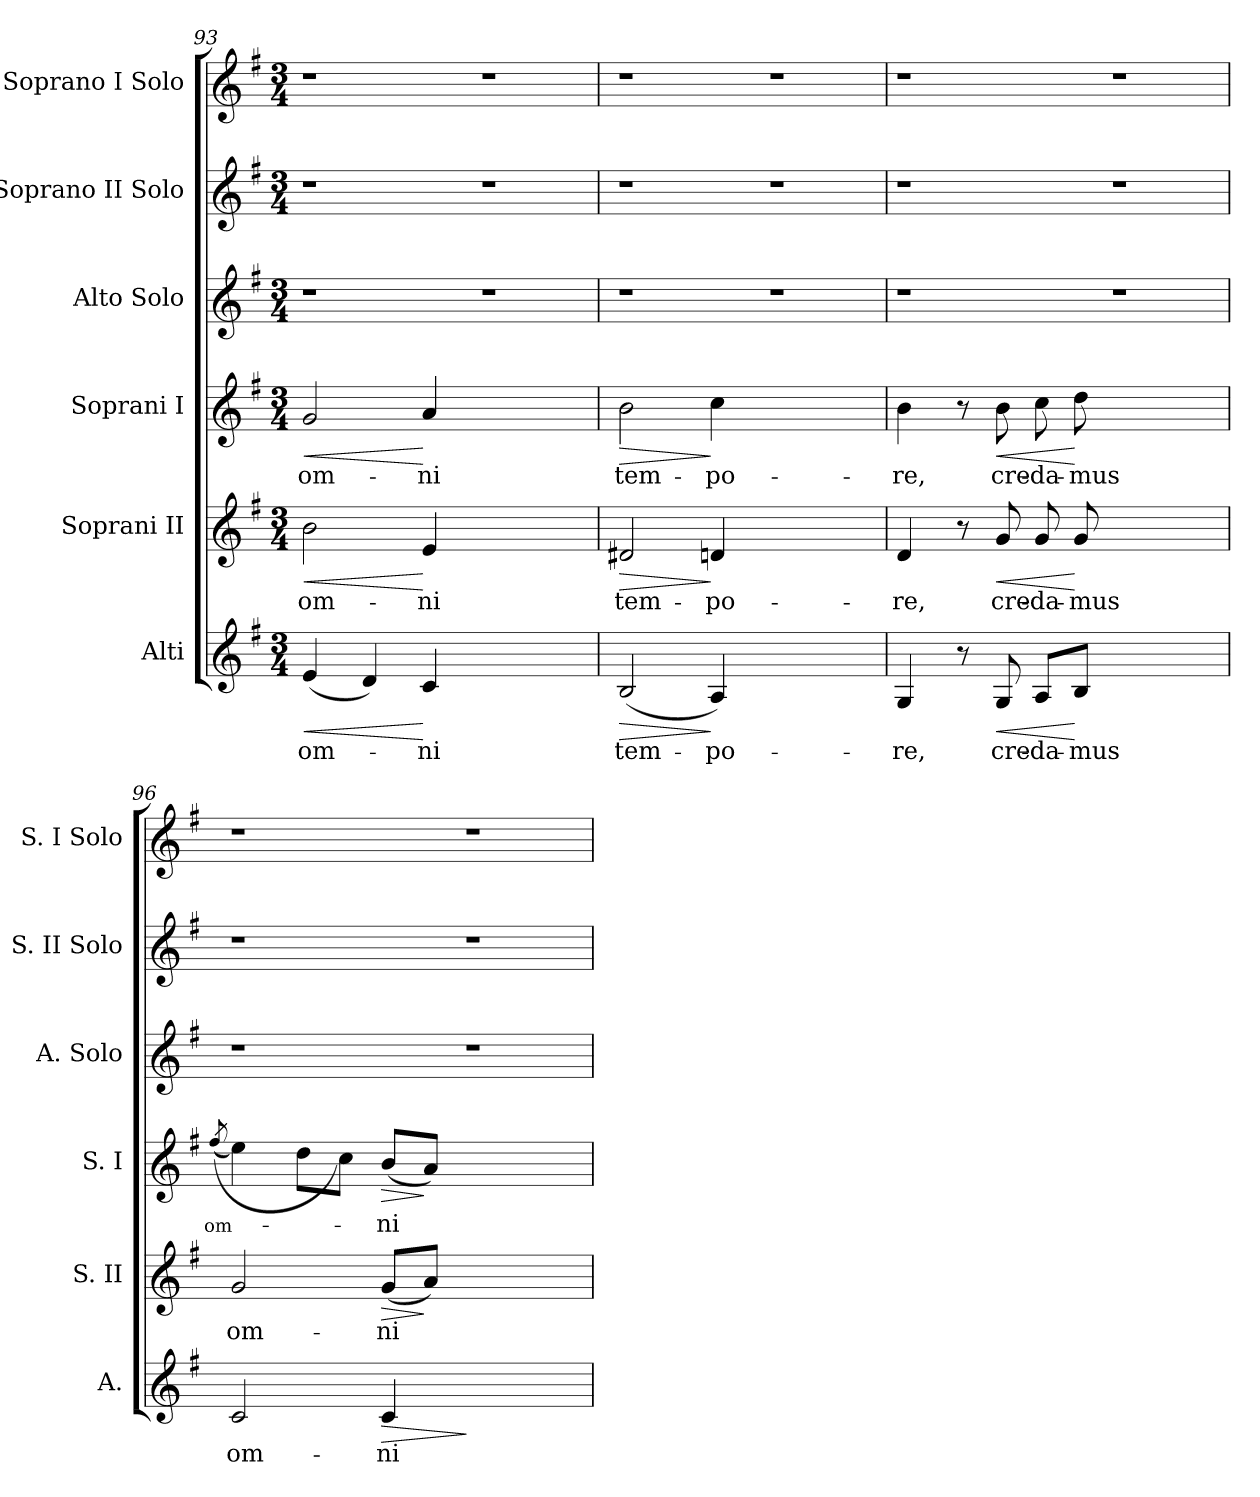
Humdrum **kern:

**kern	**text	**dynam	**kern	**text	**dynam	**kern	**text	**dynam	**kern	**kern	**kern
*part6	*part6	*part6	*part5	*part5	*part5	*part4	*part4	*part4	*part3	*part2	*part1
*staff6	*staff6	*staff6	*staff5	*staff5	*staff5	*staff4	*staff4	*staff4	*staff3	*staff2	*staff1
*I"Alti	*	*	*I"Soprani II	*	*	*I"Soprani I	*	*	*I"Alto Solo	*I"Soprano II Solo	*I"Soprano I Solo
*I'A.	*	*	*I'S. II	*	*	*I'S. I	*	*	*I'A. Solo	*I'S. II Solo	*I'S. I Solo
*clefG2	*	*	*clefG2	*	*	*clefG2	*	*	*clefG2	*clefG2	*clefG2
*k[f#]	*	*	*k[f#]	*	*	*k[f#]	*	*	*k[f#]	*k[f#]	*k[f#]
*G:	*	*	*G:	*	*	*G:	*	*	*G:	*G:	*G:
*M3/4	*	*	*M3/4	*	*	*M3/4	*	*	*M3/4	*M3/4	*M3/4
=93	=93	=93	=93	=93	=93	=93	=93	=93	=93	=93	=93
!	!LO:LY:b:color=#000000	!LO:HP:b	!	!	!	!	!	!	!	!	!
!	!	!	!	!LO:LY:b:color=#000000	!LO:HP:b	!	!	!	!	!	!
!	!	!	!	!	!	!	!LO:LY:b:color=#000000	!LO:HP:b	!LO:N:vis=1	!LO:N:vis=1	!LO:N:vis=1
(4ei/	om-	<	2bi\	om-	<	2gi/	om-	<	2.r	2.r	2.r
4di/)	.	.	.	.	.	.	.	.	.	.	.
!	!LO:LY:b:color=#000000	!	!	!	!	!	!	!	!	!	!
!	!	!	!	!LO:LY:b:color=#000000	!	!	!	!	!	!	!
!	!	!	!	!	!	!	!LO:LY:b:color=#000000	!	!	!	!
4ci/	-ni	[	4ei/	-ni	[	4ai/	-ni	[	.	.	.
!	!	!	!	!	!	!	!	!	!LO:N:vis=1	!LO:N:vis=1	!LO:N:vis=1
2.ryy	.	.	2.ryy	.	.	2.ryy	.	.	2.r	2.r	2.r
=94	=94	=94	=94	=94	=94	=94	=94	=94	=94	=94	=94
!	!LO:LY:b:color=#000000	!LO:HP:b	!	!	!	!	!	!	!	!	!
!	!	!	!	!LO:LY:b:color=#000000	!LO:HP:b	!	!	!	!	!	!
!	!	!	!	!	!	!	!LO:LY:b:color=#000000	!LO:HP:b	!LO:N:vis=1	!LO:N:vis=1	!LO:N:vis=1
(2Bi/	tem-	>	2d#Xi/	tem-	>	2bi\	tem-	>	2.r	2.r	2.r
!	!LO:LY:b:color=#000000	!	!	!	!	!	!	!	!	!	!
!	!	!	!	!LO:LY:b:color=#000000	!	!	!	!	!	!	!
!	!	!	!	!	!	!	!LO:LY:b:color=#000000	!	!	!	!
4Ai/)	-po-	]	4dni/	-po-	]	4cci\	-po-	]	.	.	.
!	!	!	!	!	!	!	!	!	!LO:N:vis=1	!LO:N:vis=1	!LO:N:vis=1
2.ryy	.	.	2.ryy	.	.	2.ryy	.	.	2.r	2.r	2.r
=95	=95	=95	=95	=95	=95	=95	=95	=95	=95	=95	=95
!	!LO:LY:b:color=#000000	!	!	!	!	!	!	!	!	!	!
!	!	!	!	!LO:LY:b:color=#000000	!	!	!	!	!	!	!
!	!	!	!	!	!	!	!LO:LY:b:color=#000000	!	!LO:N:vis=1	!LO:N:vis=1	!LO:N:vis=1
4Gi/	-re,	.	4di/	-re,	.	4bi\	-re,	.	2.r	2.r	2.r
8r	.	.	8r	.	.	8r	.	.	.	.	.
!	!LO:LY:b:color=#000000	!LO:HP:b	!	!	!	!	!	!	!	!	!
!	!	!	!	!LO:LY:b:color=#000000	!LO:HP:b	!	!	!	!	!	!
!	!	!	!	!	!	!	!LO:LY:b:color=#000000	!LO:HP:b	!	!	!
8Gi/	cre-	<	8gi/	cre-	<	8bi\	cre-	<	.	.	.
!	!LO:LY:b:color=#000000	!	!	!	!	!	!	!	!	!	!
!	!	!	!	!LO:LY:b:color=#000000	!	!	!	!	!	!	!
!	!	!	!	!	!	!	!LO:LY:b:color=#000000	!	!	!	!
8Ai/L	-da-	.	8gi/	-da-	.	8cci\	-da-	.	.	.	.
!	!LO:LY:b:color=#000000	!	!	!	!	!	!	!	!	!	!
!	!	!	!	!LO:LY:b:color=#000000	!	!	!	!	!	!	!
!	!	!	!	!	!	!	!LO:LY:b:color=#000000	!	!	!	!
8Bi/J	-mus	[	8gi/	-mus	[	8ddi\	-mus	[	.	.	.
!	!	!	!	!	!	!	!	!	!LO:N:vis=1	!LO:N:vis=1	!LO:N:vis=1
2.ryy	.	.	2.ryy	.	.	2.ryy	.	.	2.r	2.r	2.r
=96	=96	=96	=96	=96	=96	=96	=96	=96	=96	=96	=96
!	!	!	!	!	!	!	!LO:LY:b:color=#000000	!	!	!	!
.	.	.	.	.	.	((8qff#i/	om-	.	.	.	.
!	!LO:LY:b:color=#000000	!	!	!	!	!	!	!	!	!	!
!	!	!	!	!LO:LY:b:color=#000000	!	!	!	!	!LO:N:vis=1	!LO:N:vis=1	!LO:N:vis=1
2ci/	om-	.	2gi/	om-	.	4eei\)	.	.	2.r	2.r	2.r
.	.	.	.	.	.	8ddi\L	.	.	.	.	.
.	.	.	.	.	.	8cci\J)	.	.	.	.	.
!	!LO:LY:b:color=#000000	!LO:HP:b	!	!	!	!	!	!	!	!	!
!	!	!	!	!LO:LY:b:color=#000000	!LO:HP:b	!	!	!	!	!	!
!	!	!	!	!	!	!	!LO:LY:b:color=#000000	!LO:HP:b	!	!	!
4ci/	-ni	>	(8gi/L	-ni	>	(8bi/L	-ni	>	.	.	.
.	.	.	8ai/J)	.	]	8ai/J)	.	]	.	.	.
!	!	!	!	!	!	!	!	!	!LO:N:vis=1	!LO:N:vis=1	!LO:N:vis=1
2.ryy	.	]	2.ryy	.	.	2.ryy	.	.	2.r	2.r	2.r
=	=	=	=	=	=	=	=	=	=	=	=
*-	*-	*-	*-	*-	*-	*-	*-	*-	*-	*-	*-
